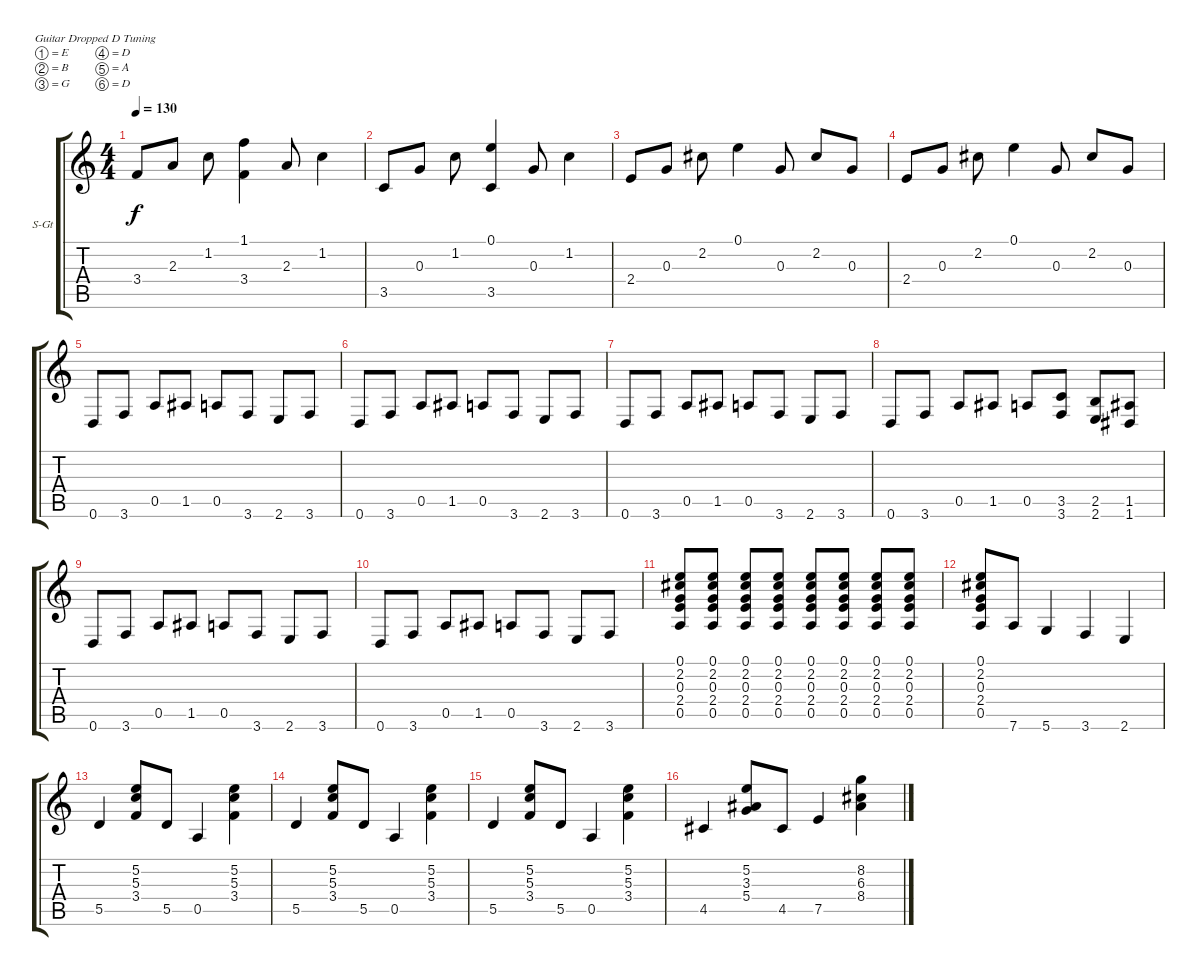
\defaultSystemsLayout 4
\bracketExtendMode groupsimilarinstruments
\firstSystemTrackNameOrientation horizontal
\otherSystemsTrackNameOrientation horizontal
\track ("Steel Guitar" "S-Gt") {instrument acousticguitarsteel}
\staff {score tabs}
\tuning (E4 B3 G3 D3 A2 D2)
\ts (4 4)
\tempo 130
\clef g2
\ks c
3.4.8{dy f} 2.3.8 1.2.8 (1.1 3.4).4 2.3.8 1.2.4 |
3.5.8 0.3.8 1.2.8 (0.1 3.5).4 0.3.8 1.2.4 |
2.4.8 0.3.8 2.2.8 0.1.4 0.3.8 2.2.8 0.3.8 |
2.4.8 0.3.8 2.2.8 0.1.4 0.3.8 2.2.8 0.3.8 |
0.6.8 3.6.8 0.5.8 1.5.8 0.5.8 3.6.8 2.6.8 3.6.8 |
0.6.8 3.6.8 0.5.8 1.5.8 0.5.8 3.6.8 2.6.8 3.6.8 |
0.6.8 3.6.8 0.5.8 1.5.8 0.5.8 3.6.8 2.6.8 3.6.8 |
0.6.8 3.6.8 0.5.8 1.5.8 0.5.8 (3.6 3.5).8 (2.6 2.5).8 (1.6 1.5).8 |
0.6.8 3.6.8 0.5.8 1.5.8 0.5.8 3.6.8 2.6.8 3.6.8 |
0.6.8 3.6.8 0.5.8 1.5.8 0.5.8 3.6.8 2.6.8 3.6.8 |
(2.4 0.5 0.3 2.2 0.1).8 (2.4 0.5 0.3 2.2 0.1).8 (2.4 0.5 0.3 2.2 0.1).8 (2.4 0.5 0.3 2.2 0.1).8 (2.4 0.5 0.3 2.2 0.1).8 (2.4 0.5 0.3 2.2 0.1).8 (2.4 0.5 0.3 2.2 0.1).8 (2.4 0.5 0.3 2.2 0.1).8 |
(2.4 0.5 0.3 2.2 0.1).8 7.6.8 5.6.4 3.6.4 2.6.4 |
5.5.4 (3.4 5.3 5.2).8 5.5.8 0.5.4 (3.4 5.3 5.2).4 |
5.5.4 (3.4 5.3 5.2).8 5.5.8 0.5.4 (3.4 5.3 5.2).4 |
5.5.4 (3.4 5.3 5.2).8 5.5.8 0.5.4 (3.4 5.3 5.2).4 |
4.5.4 (5.4 3.3 5.2).8 4.5.8 7.5.4 (8.4 6.3 8.2).4
